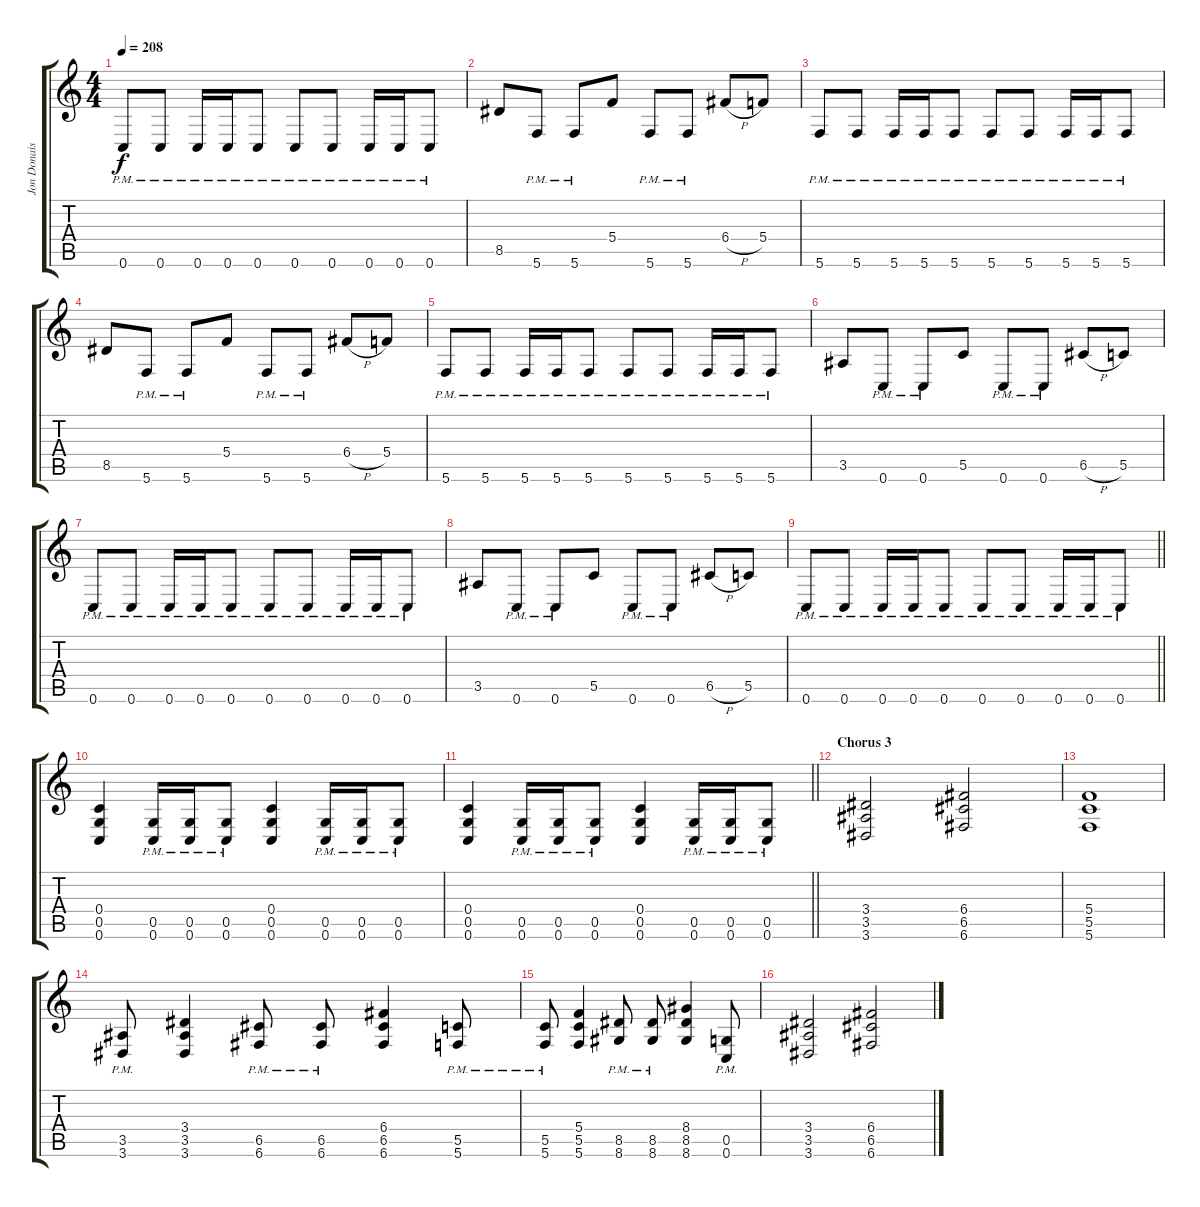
\track ("Jon Donais" "Jon Donais") {instrument distortionguitar}
\staff {score tabs}
\tuning (D4 A3 F3 C3 G2 C2) {hide}
\ts (4 4)
\tempo 208
\clef g2
\ks c
0.6{pm}.8{dy f} 0.6{pm}.8 0.6{pm}.16 0.6{pm}.16 0.6{pm}.8 0.6{pm}.8 0.6{pm}.8 0.6{pm}.16 0.6{pm}.16 0.6{pm}.8 |
8.5.8 5.6{pm}.8 5.6{pm}.8 5.4.8 5.6{pm}.8 5.6{pm}.8 6.4{h}.8 5.4.8 |
5.6{pm}.8 5.6{pm}.8 5.6{pm}.16 5.6{pm}.16 5.6{pm}.8 5.6{pm}.8 5.6{pm}.8 5.6{pm}.16 5.6{pm}.16 5.6{pm}.8 |
8.5.8 5.6{pm}.8 5.6{pm}.8 5.4.8 5.6{pm}.8 5.6{pm}.8 6.4{h}.8 5.4.8 |
5.6{pm}.8 5.6{pm}.8 5.6{pm}.16 5.6{pm}.16 5.6{pm}.8 5.6{pm}.8 5.6{pm}.8 5.6{pm}.16 5.6{pm}.16 5.6{pm}.8 |
3.5.8 0.6{pm}.8 0.6{pm}.8 5.5.8 0.6{pm}.8 0.6{pm}.8 6.5{h}.8 5.5.8 |
0.6{pm}.8 0.6{pm}.8 0.6{pm}.16 0.6{pm}.16 0.6{pm}.8 0.6{pm}.8 0.6{pm}.8 0.6{pm}.16 0.6{pm}.16 0.6{pm}.8 |
3.5.8 0.6{pm}.8 0.6{pm}.8 5.5.8 0.6{pm}.8 0.6{pm}.8 6.5{h}.8 5.5.8 |
\barLineRight lightlight
0.6{pm}.8 0.6{pm}.8 0.6{pm}.16 0.6{pm}.16 0.6{pm}.8 0.6{pm}.8 0.6{pm}.8 0.6{pm}.16 0.6{pm}.16 0.6{pm}.8 |
(0.4 0.5 0.6).4 (0.5{pm} 0.6{pm}).16 (0.5{pm} 0.6{pm}).16 (0.5{pm} 0.6{pm}).8 (0.4 0.5 0.6).4 (0.5{pm} 0.6{pm}).16 (0.5{pm} 0.6{pm}).16 (0.5{pm} 0.6{pm}).8 |
\barLineRight lightlight
(0.4 0.5 0.6).4 (0.5{pm} 0.6{pm}).16 (0.5{pm} 0.6{pm}).16 (0.5{pm} 0.6{pm}).8 (0.4 0.5 0.6).4 (0.5{pm} 0.6{pm}).16 (0.5{pm} 0.6{pm}).16 (0.5{pm} 0.6{pm}).8 |
\section ("" "Chorus 3")
(3.4 3.5 3.6).2 (6.4 6.5 6.6).2 |
(5.4 5.5 5.6).1 |
(3.5{pm} 3.6{pm}).8 (3.4 3.5 3.6).4 (6.5{pm} 6.6{pm}).8 (6.5{pm} 6.6{pm}).8 (6.4 6.5 6.6).4 (5.5{pm} 5.6{pm}).8 |
(5.5{pm} 5.6{pm}).8 (5.4 5.5 5.6).4 (8.5{pm} 8.6{pm}).8 (8.5{pm} 8.6{pm}).8 (8.4 8.5 8.6).4 (0.5{pm} 0.6{pm}).8 |
(3.4 3.5 3.6).2 (6.4 6.5 6.6).2
